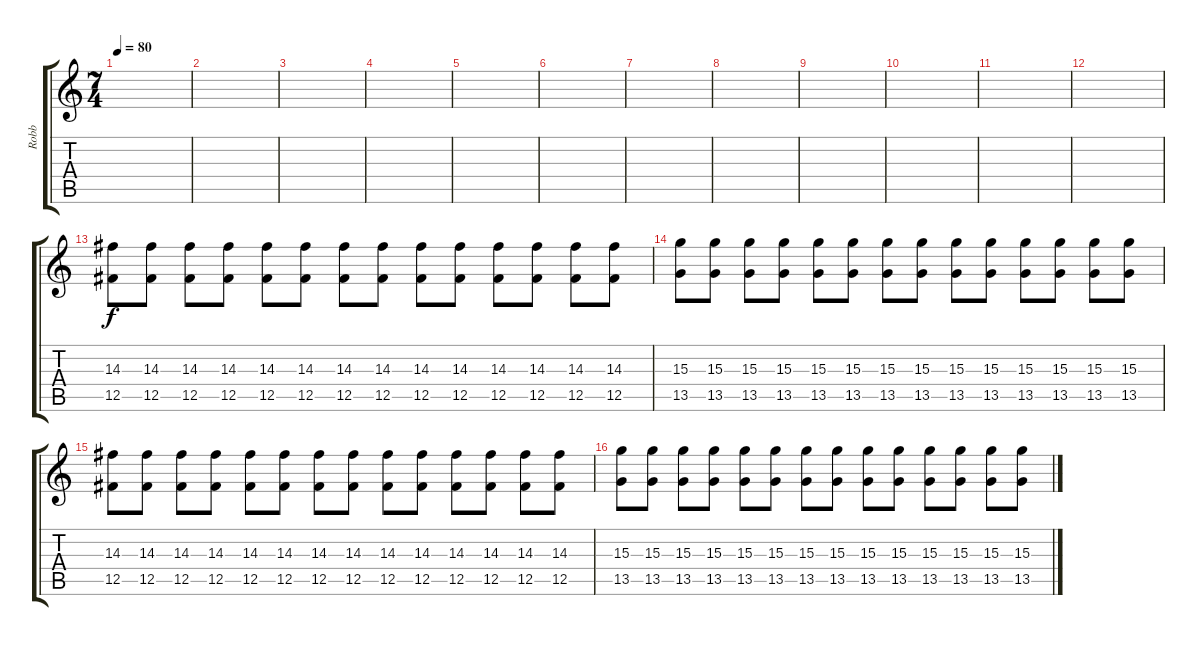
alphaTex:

\track ("Robb" "Robb") {instrument distortionguitar}
\staff {score tabs}
\tuning (Db4 Ab3 E3 B2 Gb2 B1) {hide}
\ts (7 4)
\tempo 80
\clef g2
\ks c
|
|
|
|
|
|
|
|
|
|
|
|
(14.3 12.5).8 (14.3 12.5).8 (14.3 12.5).8 (14.3 12.5).8 (14.3 12.5).8 (14.3 12.5).8 (14.3 12.5).8 (14.3 12.5).8 (14.3 12.5).8 (14.3 12.5).8 (14.3 12.5).8 (14.3 12.5).8 (14.3 12.5).8 (14.3 12.5).8 |
(15.3 13.5).8 (15.3 13.5).8 (15.3 13.5).8 (15.3 13.5).8 (15.3 13.5).8 (15.3 13.5).8 (15.3 13.5).8 (15.3 13.5).8 (15.3 13.5).8 (15.3 13.5).8 (15.3 13.5).8 (15.3 13.5).8 (15.3 13.5).8 (15.3 13.5).8 |
(14.3 12.5).8 (14.3 12.5).8 (14.3 12.5).8 (14.3 12.5).8 (14.3 12.5).8 (14.3 12.5).8 (14.3 12.5).8 (14.3 12.5).8 (14.3 12.5).8 (14.3 12.5).8 (14.3 12.5).8 (14.3 12.5).8 (14.3 12.5).8 (14.3 12.5).8 |
(15.3 13.5).8 (15.3 13.5).8 (15.3 13.5).8 (15.3 13.5).8 (15.3 13.5).8 (15.3 13.5).8 (15.3 13.5).8 (15.3 13.5).8 (15.3 13.5).8 (15.3 13.5).8 (15.3 13.5).8 (15.3 13.5).8 (15.3 13.5).8 (15.3 13.5).8
